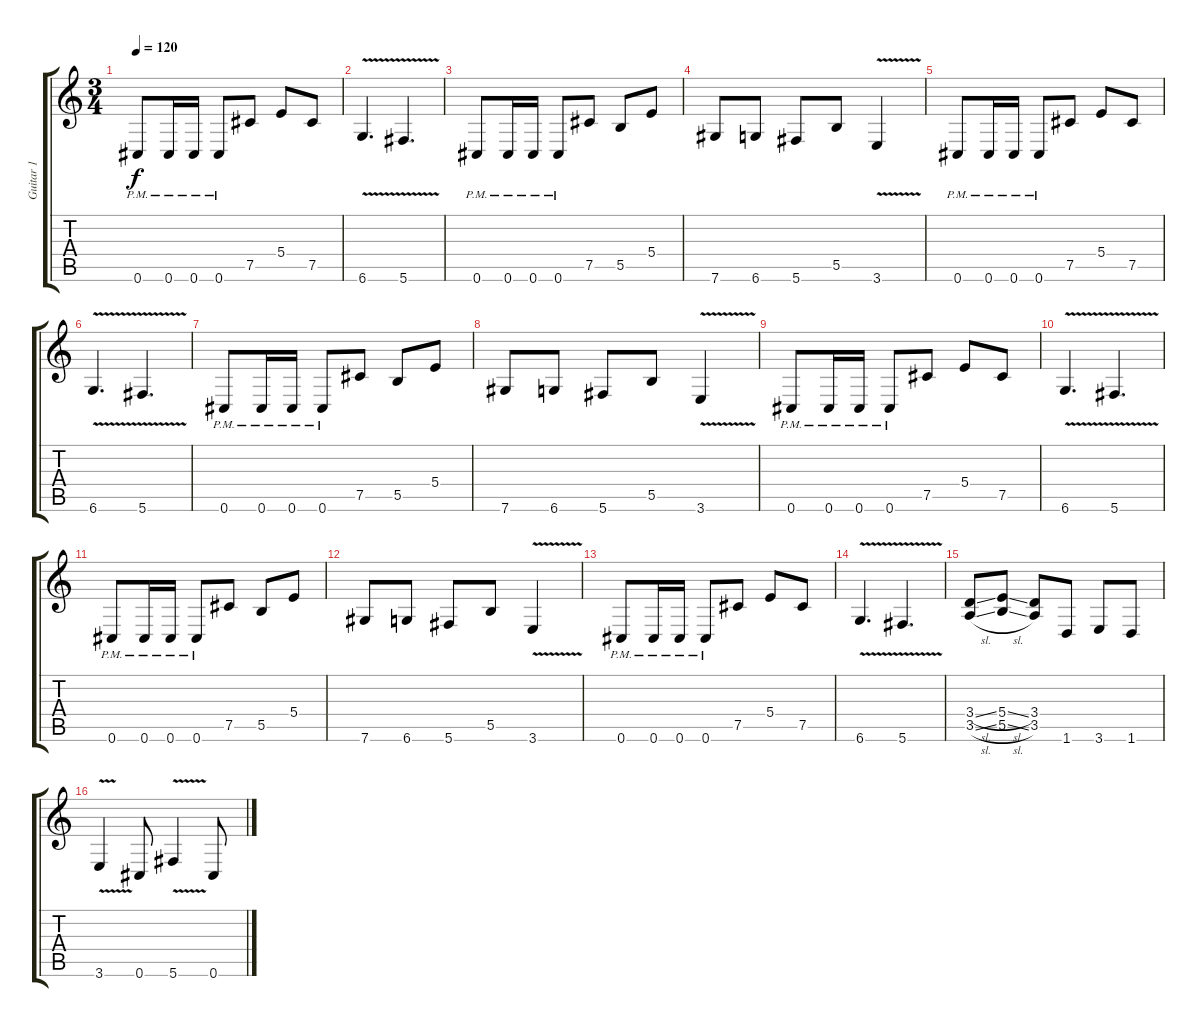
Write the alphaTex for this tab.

\track ("Guitar 1" "Guitar 1") {instrument distortionguitar}
\staff {score tabs}
\tuning (Db4 Ab3 E3 B2 Gb2 Db2) {hide}
\ts (3 4)
\tempo 120
\clef g2
\ks c
0.6{pm}.8{dy f} 0.6{pm}.16 0.6{pm}.16 0.6{pm}.8 7.5.8 5.4.8 7.5.8 |
6.6{v}.4{d} 5.6{v}.4{d} |
0.6{pm}.8 0.6{pm}.16 0.6{pm}.16 0.6{pm}.8 7.5.8 5.5.8 5.4.8 |
7.6.8 6.6.8 5.6.8 5.5.8 3.6{v}.4 |
0.6{pm}.8 0.6{pm}.16 0.6{pm}.16 0.6{pm}.8 7.5.8 5.4.8 7.5.8 |
6.6{v}.4{d} 5.6{v}.4{d} |
0.6{pm}.8 0.6{pm}.16 0.6{pm}.16 0.6{pm}.8 7.5.8 5.5.8 5.4.8 |
7.6.8 6.6.8 5.6.8 5.5.8 3.6{v}.4 |
0.6{pm}.8 0.6{pm}.16 0.6{pm}.16 0.6{pm}.8 7.5.8 5.4.8 7.5.8 |
6.6{v}.4{d} 5.6{v}.4{d} |
0.6{pm}.8 0.6{pm}.16 0.6{pm}.16 0.6{pm}.8 7.5.8 5.5.8 5.4.8 |
7.6.8 6.6.8 5.6.8 5.5.8 3.6{v}.4 |
0.6{pm}.8 0.6{pm}.16 0.6{pm}.16 0.6{pm}.8 7.5.8 5.4.8 7.5.8 |
6.6{v}.4{d} 5.6{v}.4{d} |
(3.4{sl} 3.5{sl}).8 (5.4{sl} 5.5{sl}).8 (3.4 3.5).8 1.6.8 3.6.8 1.6.8 |
3.6{v}.4 0.6.8 5.6{v}.4 0.6.8
